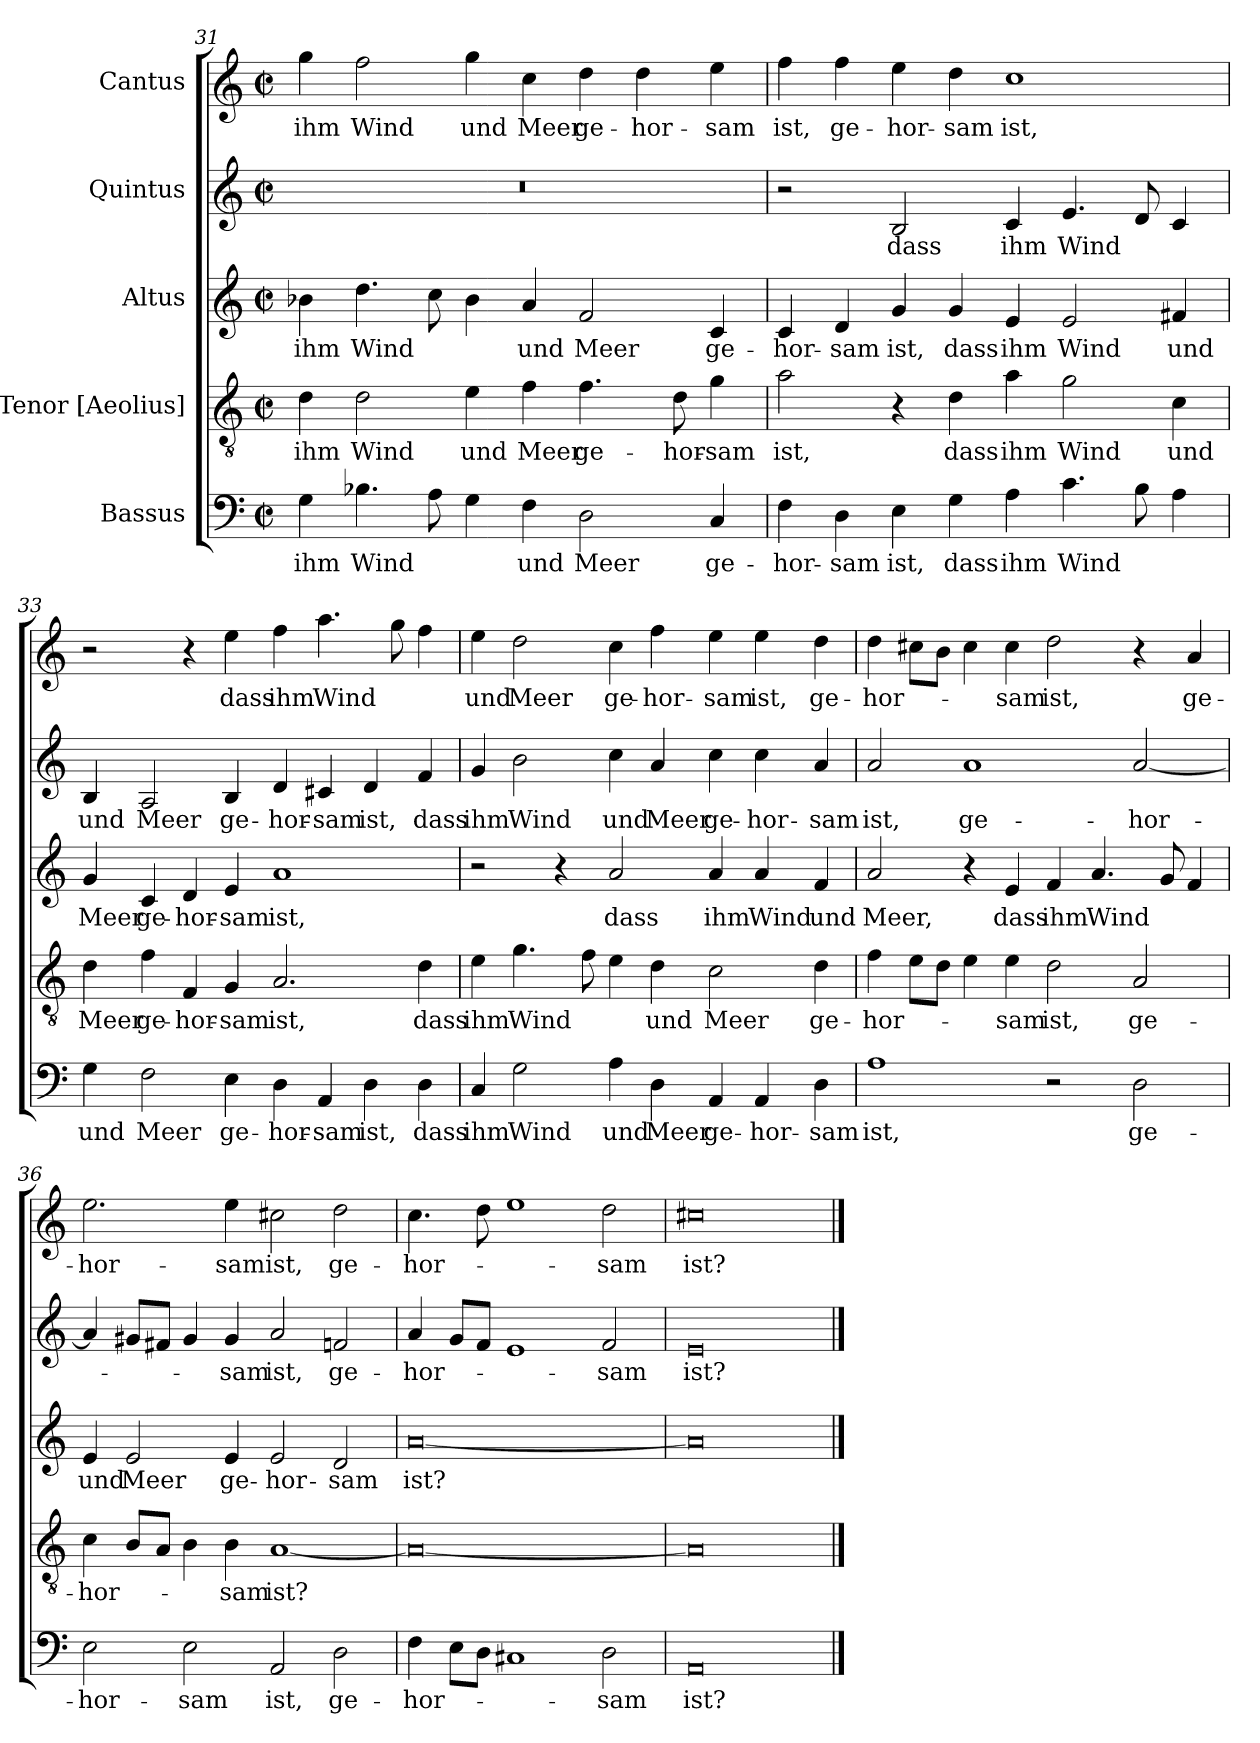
**kern	**text	**kern	**text	**kern	**text	**kern	**text	**kern	**text
*part5	*part5	*part4	*part4	*part3	*part3	*part2	*part2	*part1	*part1
*staff5	*staff5	*staff4	*staff4	*staff3	*staff3	*staff2	*staff2	*staff1	*staff1
*I"Bassus	*	*I"Tenor [Aeolius]	*	*I"Altus	*	*I"Quintus	*	*I"Cantus	*
*clefF4	*	*clefGv2	*	*clefG2	*	*clefG2	*	*clefG2	*
*k[]	*	*k[]	*	*k[]	*	*k[]	*	*k[]	*
*M4/2	*	*M4/2	*	*M4/2	*	*M4/2	*	*M4/2	*
*met(c|)	*	*met(c|)	*	*met(c|)	*	*met(c|)	*	*met(c|)	*
=31	=31	=31	=31	=31	=31	=31	=31	=31	=31
!	!LO:LY:b	!	!LO:LY:b	!	!LO:LY:b	!	!	!	!LO:LY:b
4G\	ihm	4d\	ihm	4b-X\	ihm	0r	.	4gg\	ihm
!	!LO:LY:b	!	!LO:LY:b	!	!LO:LY:b	!	!	!	!LO:LY:b
4.B-X\	Wind	2d\	Wind	4.dd\	Wind	.	.	2ff\	Wind
8A\	.	.	.	8cc\	.	.	.	.	.
!	!	!	!LO:LY:b	!	!	!	!	!	!LO:LY:b
4G\	.	4e\	und	4b-\	.	.	.	4gg\	und
!	!LO:LY:b	!	!LO:LY:b	!	!LO:LY:b	!	!	!	!LO:LY:b
4F\	und	4f\	Meer	4a/	und	.	.	4cc\	Meer
!	!LO:LY:b	!	!LO:LY:b	!	!LO:LY:b	!	!	!	!LO:LY:b
2D\	Meer	4.f\	ge-	2f/	Meer	.	.	4dd\	ge-
!	!	!	!	!	!	!	!	!	!LO:LY:b
.	.	.	.	.	.	.	.	4dd\	-hor-
!	!	!	!LO:LY:b	!	!	!	!	!	!
.	.	8d\	-hor-	.	.	.	.	.	.
!	!LO:LY:b	!	!LO:LY:b	!	!LO:LY:b	!	!	!	!LO:LY:b
4C/	ge-	4g\	-sam	4c/	ge-	.	.	4ee\	-sam
!!LO:LB:g=z
=32	=32	=32	=32	=32	=32	=32	=32	=32	=32
!	!LO:LY:b	!	!LO:LY:b	!	!LO:LY:b	!	!	!	!LO:LY:b
4F\	-hor-	2a\	ist,	4c/	-hor-	2r	.	4ff\	ist,
!	!LO:LY:b	!	!	!	!LO:LY:b	!	!	!	!LO:LY:b
4D\	-sam	.	.	4d/	-sam	.	.	4ff\	ge-
!	!LO:LY:b	!	!	!	!LO:LY:b	!	!LO:LY:b	!	!LO:LY:b
4E\	ist,	4r	.	4g/	ist,	2B/	dass	4ee\	-hor-
!	!LO:LY:b	!	!LO:LY:b	!	!LO:LY:b	!	!	!	!LO:LY:b
4G\	dass	4d\	dass	4g/	dass	.	.	4dd\	-sam
!	!LO:LY:b	!	!LO:LY:b	!	!LO:LY:b	!	!LO:LY:b	!	!LO:LY:b
4A\	ihm	4a\	ihm	4e/	ihm	4c/	ihm	1cc	ist,
!	!LO:LY:b	!	!LO:LY:b	!	!LO:LY:b	!	!LO:LY:b	!	!
4.c\	Wind	2g\	Wind	2e/	Wind	4.e/	Wind	.	.
8B\	.	.	.	.	.	8d/	.	.	.
!	!	!	!LO:LY:b	!	!LO:LY:b	!	!	!	!
4A\	.	4c\	und	4f#X/	und	4c/	.	.	.
=33	=33	=33	=33	=33	=33	=33	=33	=33	=33
!	!LO:LY:b	!	!LO:LY:b	!	!LO:LY:b	!	!LO:LY:b	!	!
4G\	und	4d\	Meer	4g/	Meer	4B/	und	2r	.
!	!LO:LY:b	!	!LO:LY:b	!	!LO:LY:b	!	!LO:LY:b	!	!
2F\	Meer	4f\	ge-	4c/	ge-	2A/	Meer	.	.
!	!	!	!LO:LY:b	!	!LO:LY:b	!	!	!	!
.	.	4F/	-hor-	4d/	-hor-	.	.	4r	.
!	!LO:LY:b	!	!LO:LY:b	!	!LO:LY:b	!	!LO:LY:b	!	!LO:LY:b
4E\	ge-	4G/	-sam	4e/	-sam	4B/	ge-	4ee\	dass
!	!LO:LY:b	!	!LO:LY:b	!	!LO:LY:b	!	!LO:LY:b	!	!LO:LY:b
4D\	-hor-	2.A/	ist,	1a	ist,	4d/	-hor-	4ff\	ihm
!	!LO:LY:b	!	!	!	!	!	!LO:LY:b	!	!LO:LY:b
4AA/	-sam	.	.	.	.	4c#X/	-sam	4.aa\	Wind
!	!LO:LY:b	!	!	!	!	!	!LO:LY:b	!	!
4D\	ist,	.	.	.	.	4d/	ist,	.	.
.	.	.	.	.	.	.	.	8gg\	.
!	!LO:LY:b	!	!LO:LY:b	!	!	!	!LO:LY:b	!	!
4D\	dass	4d\	dass	.	.	4f/	dass	4ff\	.
!!LO:PB:g=z
=34	=34	=34	=34	=34	=34	=34	=34	=34	=34
!	!LO:LY:b	!	!LO:LY:b	!	!	!	!LO:LY:b	!	!LO:LY:b
4C/	ihm	4e\	ihm	2r	.	4g/	ihm	4ee\	und
!	!LO:LY:b	!	!LO:LY:b	!	!	!	!LO:LY:b	!	!LO:LY:b
2G\	Wind	4.g\	Wind	.	.	2b\	Wind	2dd\	Meer
.	.	.	.	4r	.	.	.	.	.
.	.	8f\	.	.	.	.	.	.	.
!	!LO:LY:b	!	!	!	!LO:LY:b	!	!LO:LY:b	!	!LO:LY:b
4A\	und	4e\	.	2a/	dass	4cc\	und	4cc\	ge-
!	!LO:LY:b	!	!LO:LY:b	!	!	!	!LO:LY:b	!	!LO:LY:b
4D\	Meer	4d\	und	.	.	4a/	Meer	4ff\	-hor-
!	!LO:LY:b	!	!LO:LY:b	!	!LO:LY:b	!	!LO:LY:b	!	!LO:LY:b
4AA/	ge-	2c\	Meer	4a/	ihm	4cc\	ge-	4ee\	-sam
!	!LO:LY:b	!	!	!	!LO:LY:b	!	!LO:LY:b	!	!LO:LY:b
4AA/	-hor-	.	.	4a/	Wind	4cc\	-hor-	4ee\	ist,
!	!LO:LY:b	!	!LO:LY:b	!	!LO:LY:b	!	!LO:LY:b	!	!LO:LY:b
4D\	-sam	4d\	ge-	4f/	und	4a/	-sam	4dd\	ge-
=35	=35	=35	=35	=35	=35	=35	=35	=35	=35
!	!LO:LY:b	!	!LO:LY:b	!	!LO:LY:b	!	!LO:LY:b	!	!LO:LY:b
1A	ist,	4f\	-hor-	2a/	Meer,	2a/	ist,	4dd\	-hor-
.	.	8e\L	.	.	.	.	.	8cc#X\L	.
.	.	8d\J	.	.	.	.	.	8b\J	.
!	!	!	!	!	!	!	!LO:LY:b	!	!
.	.	4e\	.	4r	.	1a	ge-	4cc#\	.
!	!	!	!LO:LY:b	!	!LO:LY:b	!	!	!	!LO:LY:b
.	.	4e\	-sam	4e/	dass	.	.	4cc#\	-sam
!	!	!	!LO:LY:b	!	!LO:LY:b	!	!	!	!LO:LY:b
2r	.	2d\	ist,	4f/	ihm	.	.	2dd\	ist,
!	!	!	!	!	!LO:LY:b	!	!	!	!
.	.	.	.	4.a/	Wind	.	.	.	.
!	!LO:LY:b	!	!LO:LY:b	!	!	!	!LO:LY:b	!	!
2D\	ge-	2A/	ge-	.	.	[2a/	-hor-	4r	.
.	.	.	.	8g/	.	.	.	.	.
!	!	!	!	!	!	!	!	!	!LO:LY:b
.	.	.	.	4f/	.	.	.	4a/	ge-
!!LO:LB:g=z
=36	=36	=36	=36	=36	=36	=36	=36	=36	=36
!	!LO:LY:b	!	!LO:LY:b	!	!LO:LY:b	!	!	!	!LO:LY:b
2E\	-hor-	4c\	-hor-	4e/	und	4a/]	.	2.ee\	-hor-
!	!	!	!	!	!LO:LY:b	!	!	!	!
.	.	8B/L	.	2e/	Meer	8g#X/L	.	.	.
.	.	8A/J	.	.	.	8f#X/J	.	.	.
!	!LO:LY:b	!	!	!	!	!	!	!	!
2E\	-sam	4B\	.	.	.	4g#/	.	.	.
!	!	!	!LO:LY:b	!	!LO:LY:b	!	!LO:LY:b	!	!LO:LY:b
.	.	4B\	-sam	4e/	ge-	4g#/	-sam	4ee\	-sam
!	!LO:LY:b	!	!LO:LY:b	!	!LO:LY:b	!	!LO:LY:b	!	!LO:LY:b
2AA/	ist,	[1A	ist?	2e/	-hor-	2a/	ist,	2cc#X\	ist,
!	!LO:LY:b	!	!	!	!LO:LY:b	!	!LO:LY:b	!	!LO:LY:b
2D\	ge-	.	.	2d/	-sam	2fn/	ge-	2dd\	ge-
=37	=37	=37	=37	=37	=37	=37	=37	=37	=37
!	!LO:LY:b	!	!	!	!LO:LY:b	!	!LO:LY:b	!	!LO:LY:b
4F\	-hor-	0A_	.	[0a	ist?	4a/	-hor-	4.cc\	-hor-
8E\L	.	.	.	.	.	8g/L	.	.	.
8D\J	.	.	.	.	.	8f/J	.	8dd\	.
1C#X	.	.	.	.	.	1e	.	1ee	.
!	!LO:LY:b	!	!	!	!	!	!LO:LY:b	!	!LO:LY:b
2D\	-sam	.	.	.	.	2f/	-sam	2dd\	-sam
=38	=38	=38	=38	=38	=38	=38	=38	=38	=38
!	!LO:LY:b	!	!	!	!	!	!LO:LY:b	!	!LO:LY:b
0AA	ist?	0A]	.	0a]	.	0e	ist?	0cc#X	ist?
==	==	==	==	==	==	==	==	==	==
*-	*-	*-	*-	*-	*-	*-	*-	*-	*-
